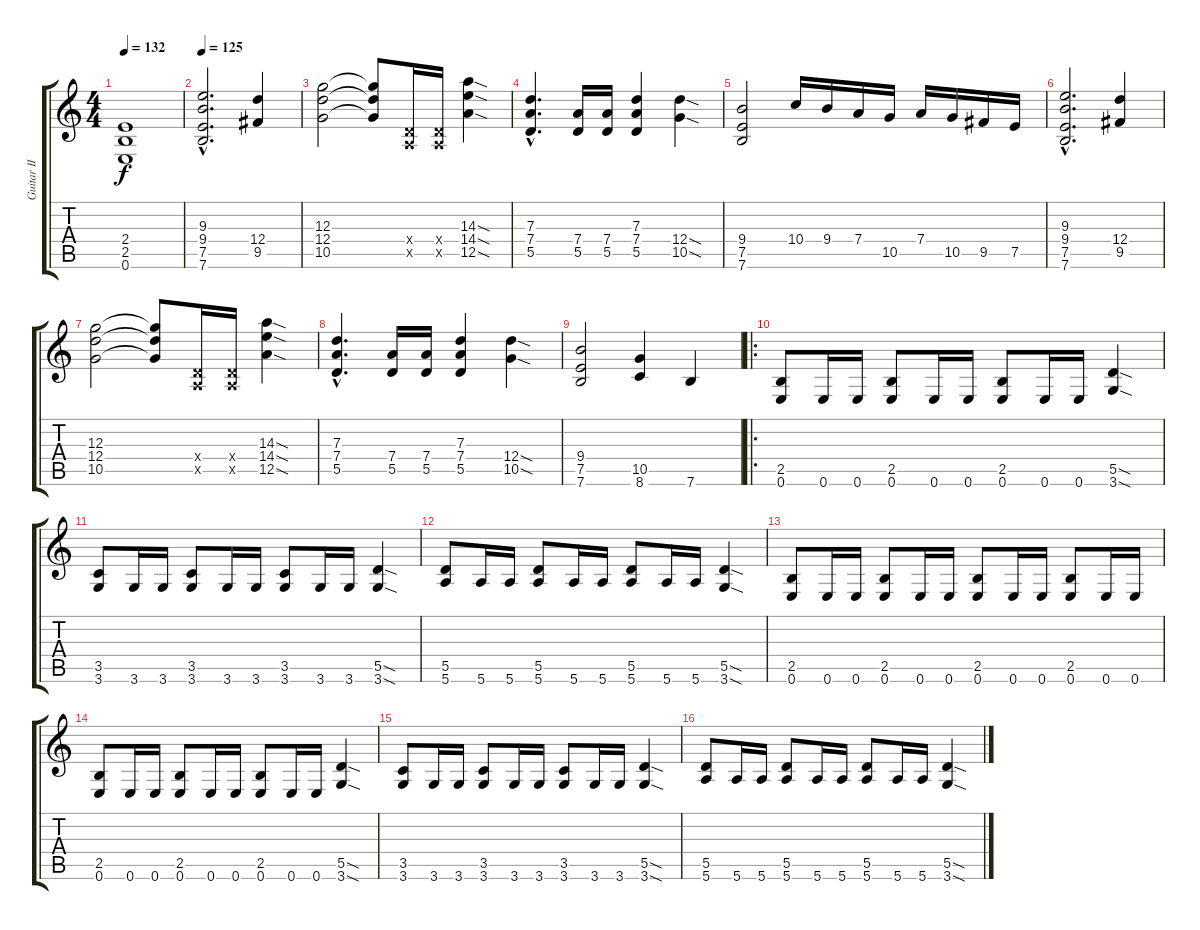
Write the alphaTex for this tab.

\track ("Guitar II" "Guitar II") {instrument acousticguitarsteel}
\staff {score tabs}
\tuning (E4 B3 G3 D3 A2 E2) {hide}
\ts (4 4)
\tempo 132
\clef g2
\ks c
(2.4 2.5 0.6).1{dy f} |
\tempo 136
\tempo 125
(9.3{hac} 9.4{hac} 7.5{hac} 7.6{hac}).2{d instrument distortionguitar} (12.4 9.5).4 |
(12.3 12.4 10.5).2 (12.3{t} 12.4{t} 10.5{t}).8 (0.4{x} 0.5{x}).16 (0.4{x} 0.5{x}).16 (14.3{sod} 14.4{sod} 12.5{sod}).4 |
(7.3{hac} 7.4{hac} 5.5{hac}).4{d} (7.4 5.5).16 (7.4 5.5).16 (7.3 7.4 5.5).4 (12.4{sod} 10.5{sod}).4 |
(9.4 7.5 7.6).2 10.4.16 9.4.16 7.4.16 10.5.16 7.4.16 10.5.16 9.5.16 7.5.16 |
(9.3{hac} 9.4{hac} 7.5{hac} 7.6{hac}).2{d} (12.4 9.5).4 |
(12.3 12.4 10.5).2 (12.3{t} 12.4{t} 10.5{t}).8 (0.4{x} 0.5{x}).16 (0.4{x} 0.5{x}).16 (14.3{sod} 14.4{sod} 12.5{sod}).4 |
(7.3{hac} 7.4{hac} 5.5{hac}).4{d} (7.4 5.5).16 (7.4 5.5).16 (7.3 7.4 5.5).4 (12.4{sod} 10.5{sod}).4 |
(9.4 7.5 7.6).2 (10.5 8.6).4 7.6.4 |
\ro
(2.5 0.6).8 0.6.16 0.6.16 (2.5 0.6).8 0.6.16 0.6.16 (2.5 0.6).8 0.6.16 0.6.16 (5.5{sod} 3.6{sod}).4 |
(3.5 3.6).8 3.6.16 3.6.16 (3.5 3.6).8 3.6.16 3.6.16 (3.5 3.6).8 3.6.16 3.6.16 (5.5{sod} 3.6{sod}).4 |
(5.5 5.6).8 5.6.16 5.6.16 (5.5 5.6).8 5.6.16 5.6.16 (5.5 5.6).8 5.6.16 5.6.16 (5.5{sod} 3.6{sod}).4 |
(2.5 0.6).8 0.6.16 0.6.16 (2.5 0.6).8 0.6.16 0.6.16 (2.5 0.6).8 0.6.16 0.6.16 (2.5 0.6).8 0.6.16 0.6.16 |
(2.5 0.6).8 0.6.16 0.6.16 (2.5 0.6).8 0.6.16 0.6.16 (2.5 0.6).8 0.6.16 0.6.16 (5.5{sod} 3.6{sod}).4 |
(3.5 3.6).8 3.6.16 3.6.16 (3.5 3.6).8 3.6.16 3.6.16 (3.5 3.6).8 3.6.16 3.6.16 (5.5{sod} 3.6{sod}).4 |
(5.5 5.6).8 5.6.16 5.6.16 (5.5 5.6).8 5.6.16 5.6.16 (5.5 5.6).8 5.6.16 5.6.16 (5.5{sod} 3.6{sod}).4
